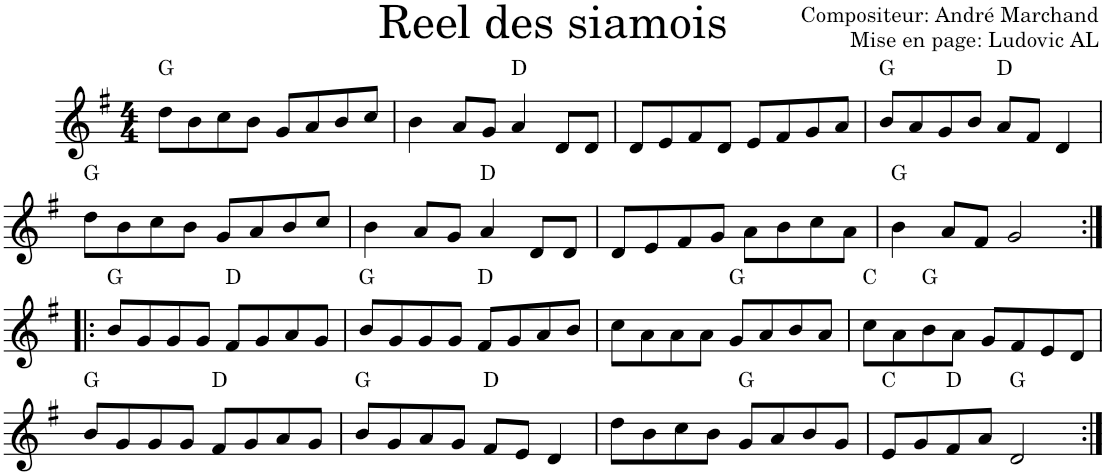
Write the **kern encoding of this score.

**kern	**harte
*part1	*part1
*staff1	*
*I"Voice	*
*I'V	*
*clefG2	*
*k[f#]	*
*M4/4	*
=1	=1
8dd\L	G:maj
8b\	.
8cc\	.
8b\J	.
8g/L	.
8a/	.
8b/	.
8cc/J	.
=2	=2
4b\	.
8a/L	.
8g/J	.
4a/	D:maj
8d/L	.
8d/J	.
=3	=3
8d/L	.
8e/	.
8f#/	.
8d/J	.
8e/L	.
8f#/	.
8g/	.
8a/J	.
=4	=4
8b/L	G:maj
8a/	.
8g/	.
8b/J	.
8a/L	D:maj
8f#/J	.
4d/	.
!!LO:LB:g=z
=5	=5
8dd\L	G:maj
8b\	.
8cc\	.
8b\J	.
8g/L	.
8a/	.
8b/	.
8cc/J	.
=6	=6
4b\	.
8a/L	.
8g/J	.
4a/	D:maj
8d/L	.
8d/J	.
=7	=7
8d/L	.
8e/	.
8f#/	.
8g/J	.
8a\L	.
8b\	.
8cc\	.
8a\J	.
=8	=8
4b\	G:maj
8a/L	.
8f#/J	.
2g/	.
!!LO:LB:g=z
=9:|!|:	=9:|!|:
8b/L	G:maj
8g/	.
8g/	.
8g/J	.
8f#/L	D:maj
8g/	.
8a/	.
8g/J	.
=10	=10
8b/L	G:maj
8g/	.
8g/	.
8g/J	.
8f#/L	D:maj
8g/	.
8a/	.
8b/J	.
=11	=11
8cc\L	.
8a\	.
8a\	.
8a\J	.
8g/L	G:maj
8a/	.
8b/	.
8a/J	.
=12	=12
8cc\L	C:maj
8a\	.
8b\	G:maj
8a\J	.
8g/L	.
8f#/	.
8e/	.
8d/J	.
!!LO:LB:g=z
=13	=13
8b/L	G:maj
8g/	.
8g/	.
8g/J	.
8f#/L	D:maj
8g/	.
8a/	.
8g/J	.
=14	=14
8b/L	G:maj
8g/	.
8a/	.
8g/J	.
8f#/L	D:maj
8e/J	.
4d/	.
=15	=15
8dd\L	.
8b\	.
8cc\	.
8b\J	.
8g/L	G:maj
8a/	.
8b/	.
8g/J	.
=16	=16
8e/L	C:maj
8g/	.
8f#/	D:maj
8a/J	.
2d/	G:maj
=:|!	=:|!
*-	*-
